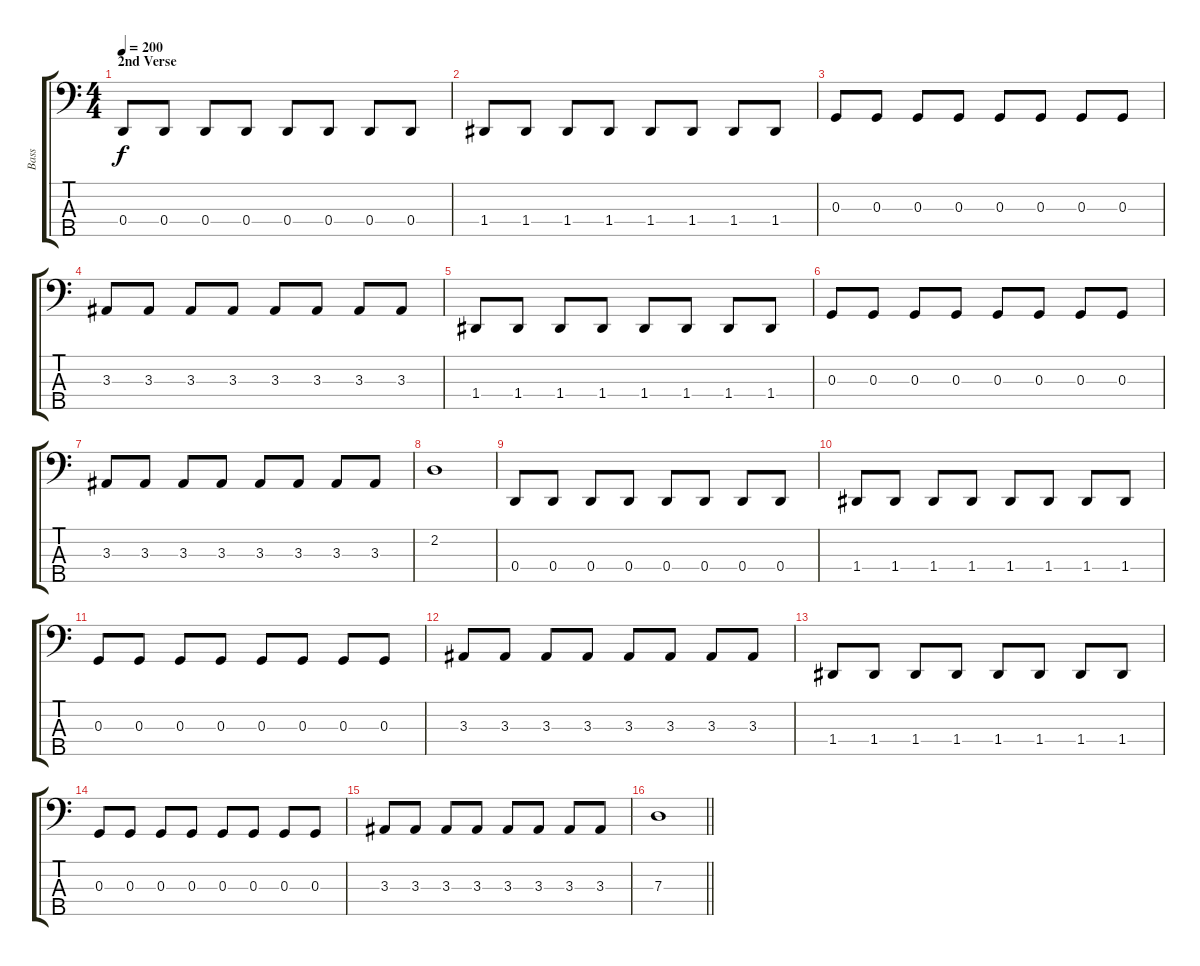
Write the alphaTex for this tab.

\track ("Bass" "Bass") {instrument electricbasspick}
\staff {score tabs}
\tuning (F2 C2 G1 D1 A0) {hide}
\ts (4 4)
\section ("" "2nd Verse")
\tempo 200
\clef f4
\ks c
0.4.8{dy f} 0.4.8 0.4.8 0.4.8 0.4.8 0.4.8 0.4.8 0.4.8 |
1.4.8 1.4.8 1.4.8 1.4.8 1.4.8 1.4.8 1.4.8 1.4.8 |
0.3.8 0.3.8 0.3.8 0.3.8 0.3.8 0.3.8 0.3.8 0.3.8 |
3.3.8 3.3.8 3.3.8 3.3.8 3.3.8 3.3.8 3.3.8 3.3.8 |
1.4.8 1.4.8 1.4.8 1.4.8 1.4.8 1.4.8 1.4.8 1.4.8 |
0.3.8 0.3.8 0.3.8 0.3.8 0.3.8 0.3.8 0.3.8 0.3.8 |
3.3.8 3.3.8 3.3.8 3.3.8 3.3.8 3.3.8 3.3.8 3.3.8 |
2.2.1 |
0.4.8 0.4.8 0.4.8 0.4.8 0.4.8 0.4.8 0.4.8 0.4.8 |
1.4.8 1.4.8 1.4.8 1.4.8 1.4.8 1.4.8 1.4.8 1.4.8 |
0.3.8 0.3.8 0.3.8 0.3.8 0.3.8 0.3.8 0.3.8 0.3.8 |
3.3.8 3.3.8 3.3.8 3.3.8 3.3.8 3.3.8 3.3.8 3.3.8 |
1.4.8 1.4.8 1.4.8 1.4.8 1.4.8 1.4.8 1.4.8 1.4.8 |
0.3.8 0.3.8 0.3.8 0.3.8 0.3.8 0.3.8 0.3.8 0.3.8 |
3.3.8 3.3.8 3.3.8 3.3.8 3.3.8 3.3.8 3.3.8 3.3.8 |
\barLineRight lightlight
7.3.1
